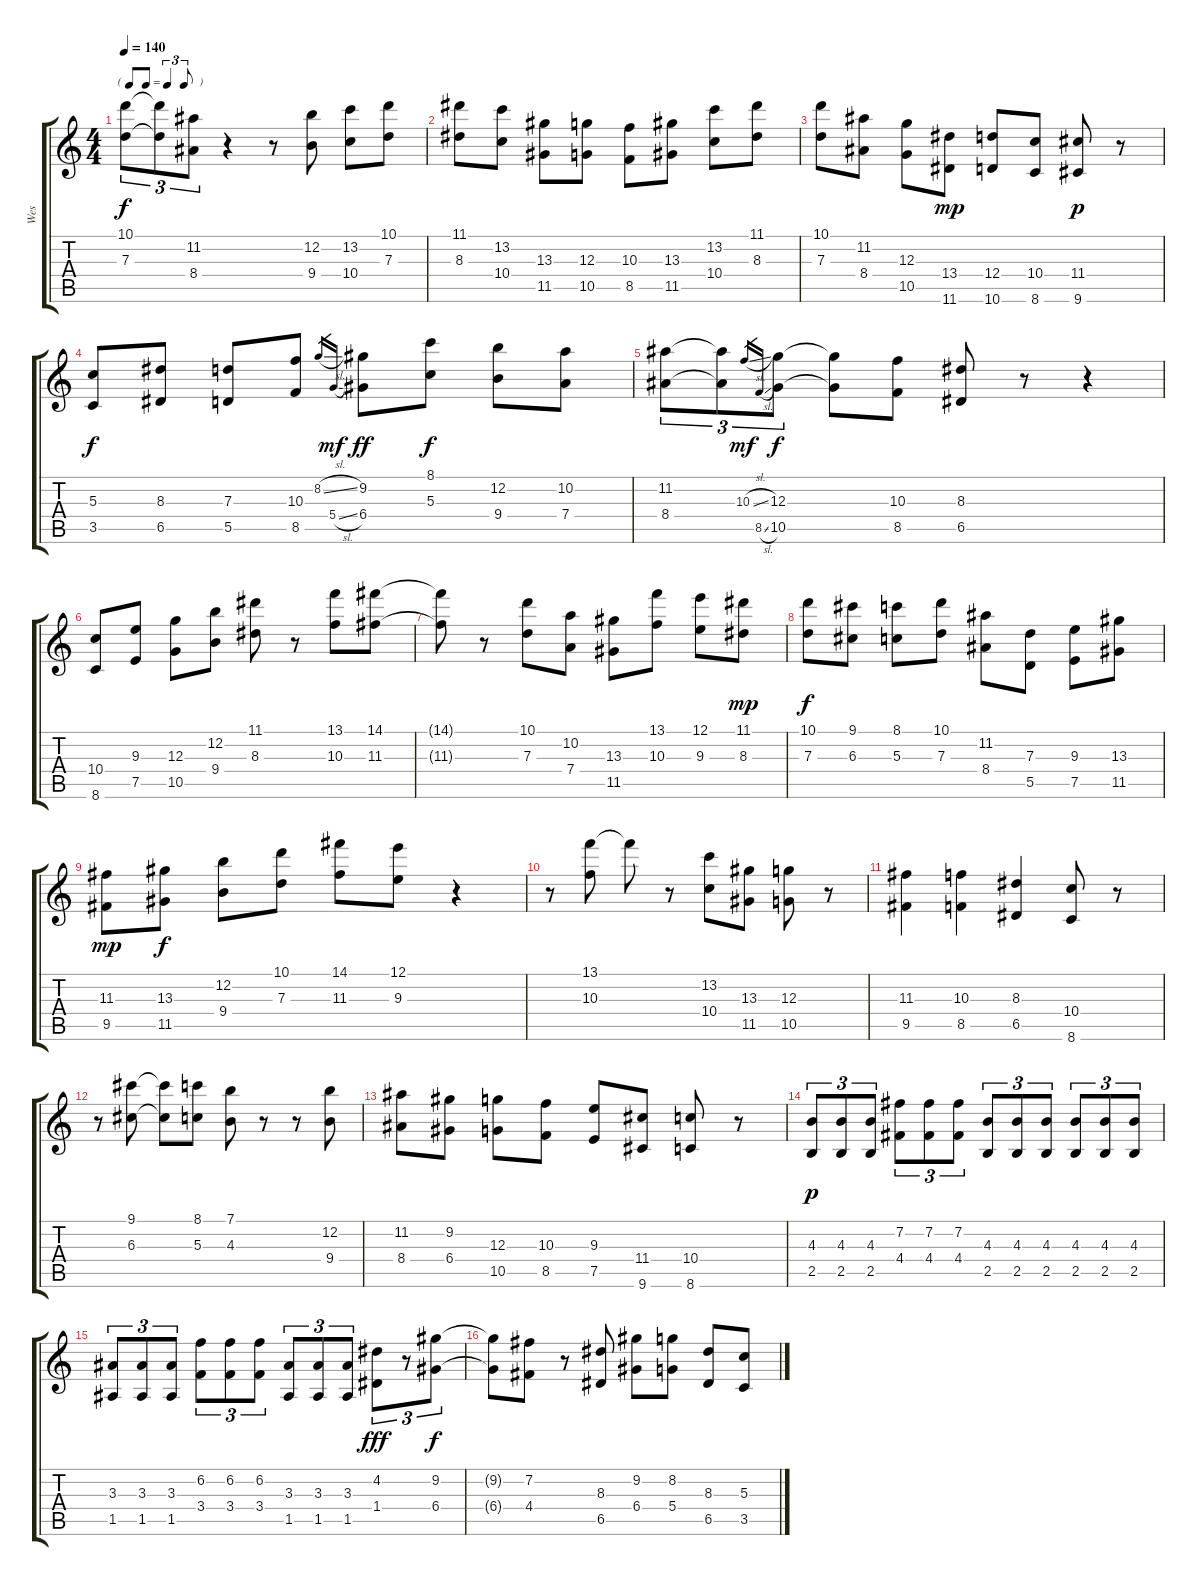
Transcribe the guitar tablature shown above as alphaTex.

\track ("Wes" "Wes") {instrument electricguitarjazz}
\staff {score tabs}
\tuning (E4 B3 G3 D3 A2 E2) {hide}
\ts (4 4)
\tf triplet8th
\tempo 140
\clef g2
\ks c
(10.1 7.3).8{tu (3 2) dy f} (10.1{t} 7.3{t}).8{tu (3 2)} (11.2 8.4).8{tu (3 2)} r.4 r.8 (12.2 9.4).8 (13.2 10.4).8 (10.1 7.3).8 |
(11.1 8.3).8 (13.2 10.4).8 (13.3 11.5).8 (12.3 10.5).8 (10.3 8.5).8 (13.3 11.5).8 (13.2 10.4).8 (11.1 8.3).8 |
(10.1 7.3).8 (11.2 8.4).8 (12.3 10.5).8 (13.4 11.6).8{dy mp} (12.4 10.6).8 (10.4 8.6).8 (11.4 9.6).8{dy p} r.8 |
(5.3 3.5).8{dy f} (8.3 6.5).8 (7.3 5.5).8 (10.3 8.5).8 8.2{sl}.16{gr} 5.4{sl}.16{gr dy mf} (9.2 6.4).8{dy ff} (8.1 5.3).8{dy f} (12.2 9.4).8 (10.2 7.4).8 |
(11.2 8.4).8{tu (3 2)} (11.2{t} 8.4{t}).8{tu (3 2)} 10.3{sl}.16{gr dy mf} 8.5{sl}.16{gr} (12.3 10.5).8{tu (3 2) dy f} (12.3{t} 10.5{t}).8 (10.3 8.5).8 (8.3 6.5).8 r.8 r.4 |
(10.4 8.6).8 (9.3 7.5).8 (12.3 10.5).8 (12.2 9.4).8 (11.1 8.3).8 r.8 (13.1 10.3).8 (14.1 11.3).8 |
(14.1{t} 11.3{t}).8 r.8 (10.1 7.3).8 (10.2 7.4).8 (13.3 11.5).8 (13.1 10.3).8 (12.1 9.3).8 (11.1 8.3).8{dy mp} |
(10.1 7.3).8{dy f} (9.1 6.3).8 (8.1 5.3).8 (10.1 7.3).8 (11.2 8.4).8 (7.3 5.5).8 (9.3 7.5).8 (13.3 11.5).8 |
(11.3 9.5).8{dy mp} (13.3 11.5).8{dy f} (12.2 9.4).8 (10.1 7.3).8 (14.1 11.3).8 (12.1 9.3).8 r.4 |
r.8 (13.1 10.3).8 13.1{t}.8 r.8 (13.2 10.4).8 (13.3 11.5).8 (12.3 10.5).8 r.8 |
(11.3 9.5).4 (10.3 8.5).4 (8.3 6.5).4 (10.4 8.6).8 r.8 |
r.8 (9.1 6.3).8 (9.1{t} 6.3{t}).8 (8.1 5.3).8 (7.1 4.3).8 r.8 r.8 (12.2 9.4).8 |
(11.2 8.4).8 (9.2 6.4).8 (12.3 10.5).8 (10.3 8.5).8 (9.3 7.5).8 (11.4 9.6).8 (10.4 8.6).8 r.8 |
(4.3 2.5).8{tu (3 2) dy p} (4.3 2.5).8{tu (3 2)} (4.3 2.5).8{tu (3 2)} (7.2 4.4).8{tu (3 2)} (7.2 4.4).8{tu (3 2)} (7.2 4.4).8{tu (3 2)} (4.3 2.5).8{tu (3 2)} (4.3 2.5).8{tu (3 2)} (4.3 2.5).8{tu (3 2)} (4.3 2.5).8{tu (3 2)} (4.3 2.5).8{tu (3 2)} (4.3 2.5).8{tu (3 2)} |
(3.3 1.5).8{tu (3 2)} (3.3 1.5).8{tu (3 2)} (3.3 1.5).8{tu (3 2)} (6.2 3.4).8{tu (3 2)} (6.2 3.4).8{tu (3 2)} (6.2 3.4).8{tu (3 2)} (3.3 1.5).8{tu (3 2)} (3.3 1.5).8{tu (3 2)} (3.3 1.5).8{tu (3 2)} (4.2 1.4).8{tu (3 2) dy fff} r.8{tu (3 2)} (9.2 6.4).8{tu (3 2) dy f} |
(9.2{t} 6.4{t}).8 (7.2 4.4).8 r.8 (8.3 6.5).8 (9.2 6.4).8 (8.2 5.4).8 (8.3 6.5).8 (5.3 3.5).8
